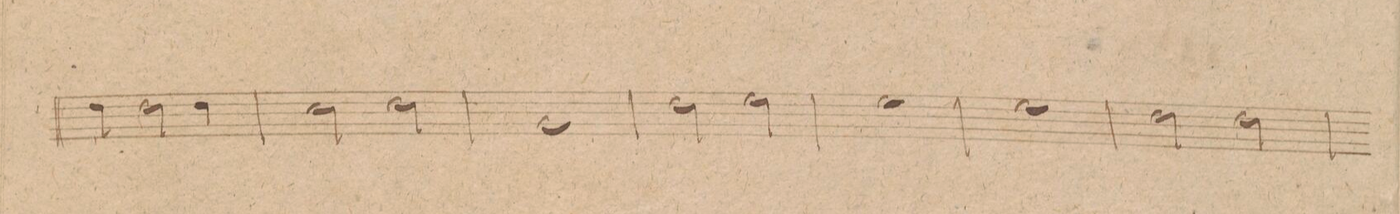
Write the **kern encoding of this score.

**kern	**dynam
*I"Corno. 1mo in D.	*
*clefG2	*
*k[f#c#]	*
*met(c)	*
*M4/4	*
4e\	.
2e\	.
4e\	.
=27	=27
2d\	.
2e\	.
=28	=28
1A	.
=29	=29
2e\	.
2f#\	.
=30	=30
1f#	.
=31	=31
1f#	.
=32	=32
2e\	.
2e\	.
=33	=33
*-	*-
